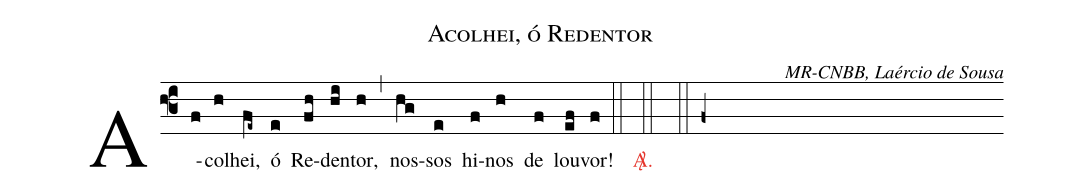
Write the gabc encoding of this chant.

name: Acolhei, ó Redentor;
commentary: MR-CNBB, Laércio de Sousa;
%%
(f3)

A(f)co(h)lhei,(fe~) ó(e) Re(fh)den(hi)tor,(h) (,) nos(hg)sos(e) hi(f)nos(h) de(f) lou(ef)vor!(f)

(::)

<c><sp>A/</sp>.</c>(::)

(::)

(f+)
